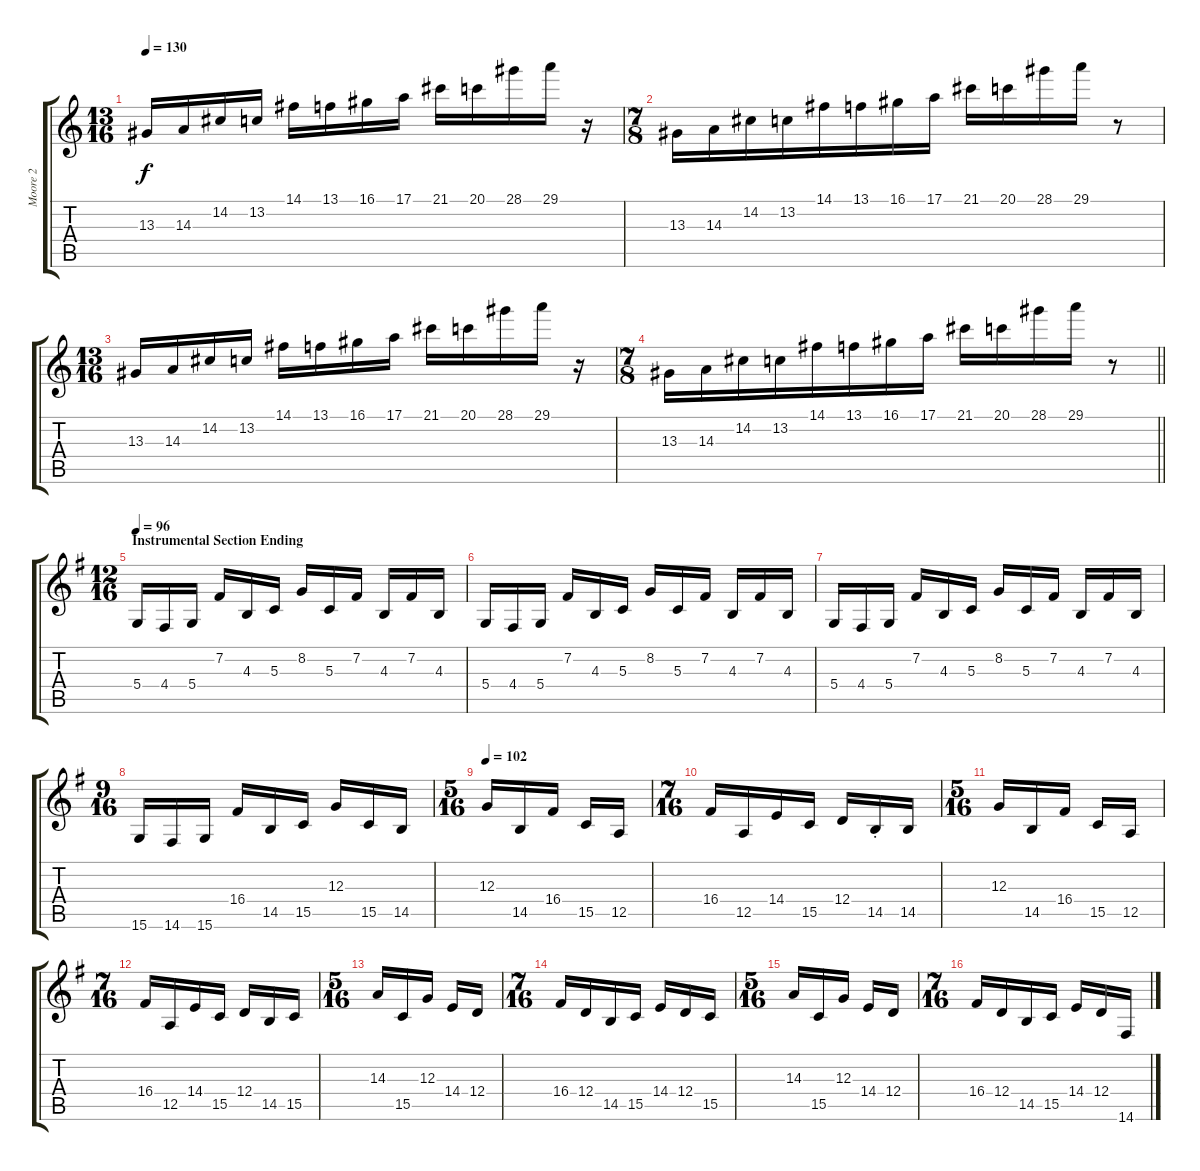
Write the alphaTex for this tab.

\track ("Moore 2" "Moore 2") {instrument rockorgan}
\staff {score tabs}
\tuning (E4 B3 G3 D3 A2 E2) {hide}
\ts (13 16)
\tempo 130
\clef g2
\ks aminor
13.3.16{dy f instrument lead2sawtooth} 14.3.16 14.2.16 13.2.16 14.1.16 13.1.16 16.1.16 17.1.16 21.1.16 20.1.16 28.1.16 29.1.16 r.16 |
\ts (7 8)
13.3.16 14.3.16 14.2.16 13.2.16 14.1.16 13.1.16 16.1.16 17.1.16 21.1.16 20.1.16 28.1.16 29.1.16 r.8 |
\ts (13 16)
13.3.16 14.3.16 14.2.16 13.2.16 14.1.16 13.1.16 16.1.16 17.1.16 21.1.16 20.1.16 28.1.16 29.1.16 r.16 |
\ts (7 8)
\barLineRight lightlight
13.3.16 14.3.16 14.2.16 13.2.16 14.1.16 13.1.16 16.1.16 17.1.16 21.1.16 20.1.16 28.1.16 29.1.16 r.8 |
\ts (12 16)
\section ("" "Instrumental Section Ending")
\tempo 96
\ks eminor
5.4.16{instrument lead1square} 4.4.16 5.4.16 7.2.16 4.3.16 5.3.16 8.2.16 5.3.16 7.2.16 4.3.16 7.2.16 4.3.16 |
5.4.16 4.4.16 5.4.16 7.2.16 4.3.16 5.3.16 8.2.16 5.3.16 7.2.16 4.3.16 7.2.16 4.3.16 |
5.4.16 4.4.16 5.4.16 7.2.16 4.3.16 5.3.16 8.2.16 5.3.16 7.2.16 4.3.16 7.2.16 4.3.16 |
\ts (9 16)
15.6.16 14.6.16 15.6.16 16.4.16 14.5.16 15.5.16 12.3.16 15.5.16 14.5.16 |
\ts (5 16)
\tempo 102
12.3.16 14.5.16 16.4.16 15.5.16 12.5.16 |
\ts (7 16)
16.4.16 12.5.16 14.4.16 15.5.16 12.4.16 14.5{st}.16 14.5.16 |
\ts (5 16)
12.3.16 14.5.16 16.4.16 15.5.16 12.5.16 |
\ts (7 16)
16.4.16 12.5.16 14.4.16 15.5.16 12.4.16 14.5.16 15.5.16 |
\ts (5 16)
14.3.16 15.5.16 12.3.16 14.4.16 12.4.16 |
\ts (7 16)
16.4.16 12.4.16 14.5.16 15.5.16 14.4.16 12.4.16 15.5.16 |
\ts (5 16)
14.3.16 15.5.16 12.3.16 14.4.16 12.4.16 |
\ts (7 16)
16.4.16 12.4.16 14.5.16 15.5.16 14.4.16 12.4.16 14.6.16
